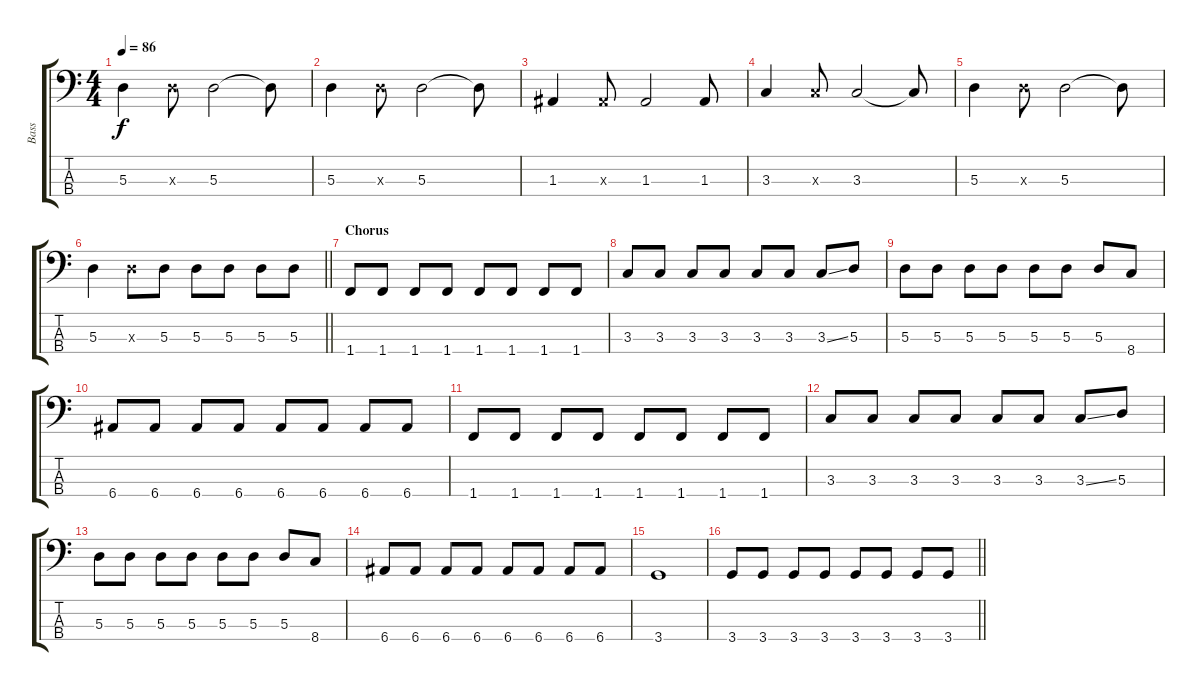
\track ("Bass" "Bass") {instrument electricbassfinger}
\staff {score tabs}
\tuning (G2 D2 A1 E1) {hide}
\ts (4 4)
\tempo 86
\clef f4
\ks c
5.3.4{dy f} 5.3{x}.8 5.3.2 5.3{t}.8 |
5.3.4 5.3{x}.8 5.3.2 5.3{t}.8 |
1.3.4 1.3{x}.8 1.3.2 1.3.8 |
3.3.4 3.3{x}.8 3.3.2 3.3{t}.8 |
5.3.4 5.3{x}.8 5.3.2 5.3{t}.8 |
\barLineRight lightlight
5.3.4 5.3{x}.8 5.3.8 5.3.8 5.3.8 5.3.8 5.3.8 |
\section ("" "Chorus")
1.4.8 1.4.8 1.4.8 1.4.8 1.4.8 1.4.8 1.4.8 1.4.8 |
3.3.8 3.3.8 3.3.8 3.3.8 3.3.8 3.3.8 3.3{ss}.8 5.3.8 |
5.3.8 5.3.8 5.3.8 5.3.8 5.3.8 5.3.8 5.3.8 8.4.8 |
6.4.8 6.4.8 6.4.8 6.4.8 6.4.8 6.4.8 6.4.8 6.4.8 |
1.4.8 1.4.8 1.4.8 1.4.8 1.4.8 1.4.8 1.4.8 1.4.8 |
3.3.8 3.3.8 3.3.8 3.3.8 3.3.8 3.3.8 3.3{ss}.8 5.3.8 |
5.3.8 5.3.8 5.3.8 5.3.8 5.3.8 5.3.8 5.3.8 8.4.8 |
6.4.8 6.4.8 6.4.8 6.4.8 6.4.8 6.4.8 6.4.8 6.4.8 |
3.4.1 |
\barLineRight lightlight
3.4.8 3.4.8 3.4.8 3.4.8 3.4.8 3.4.8 3.4.8 3.4.8
